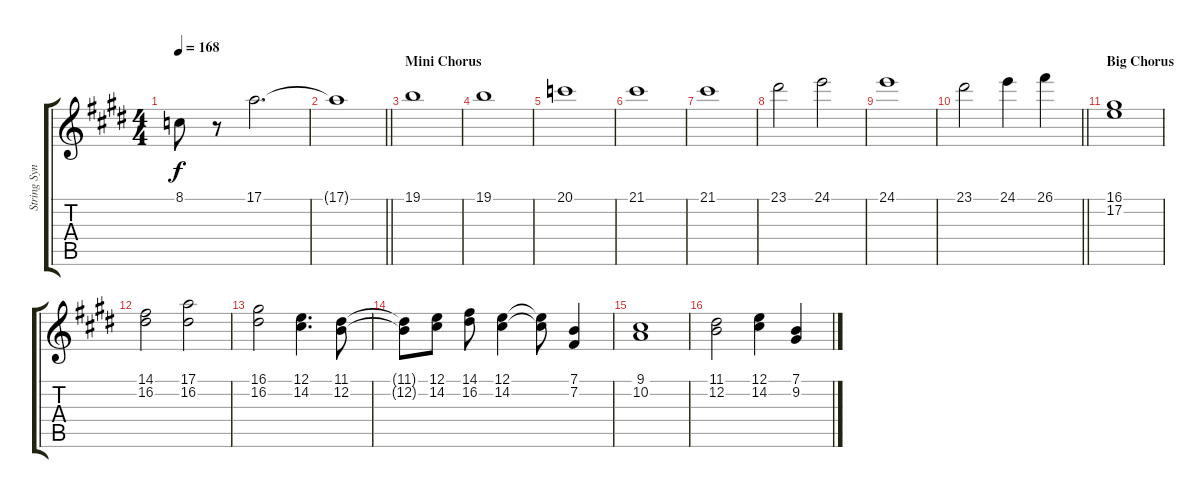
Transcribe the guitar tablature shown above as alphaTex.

\track ("String Synth" "String Syn") {instrument stringensemble1}
\staff {score tabs}
\tuning (E4 B3 G3 D3 A2 E2) {hide}
\ts (4 4)
\tempo 168
\clef g2
\ks e
8.1{t}.8{dy f} r.8 17.1.2{d} |
\barLineRight lightlight
17.1{t}.1 |
\section ("" "Mini Chorus")
19.1.1 |
19.1.1 |
20.1.1 |
21.1.1 |
21.1.1 |
23.1.2 24.1.2 |
24.1.1 |
\barLineRight lightlight
23.1.2 24.1.4 26.1.4 |
\section ("" "Big Chorus")
(16.1 17.2).1 |
(14.1 16.2).2 (17.1 16.2).2 |
(16.1 16.2).2 (12.1 14.2).4{d} (11.1 12.2).8 |
(11.1{t} 12.2{t}).8 (12.1 14.2).8 (14.1 16.2).8 (12.1 14.2).4 (12.1{t} 14.2{t}).8 (7.1 7.2).4 |
(9.1 10.2).1 |
(11.1 12.2).2 (12.1 14.2).4 (7.1 9.2).4
